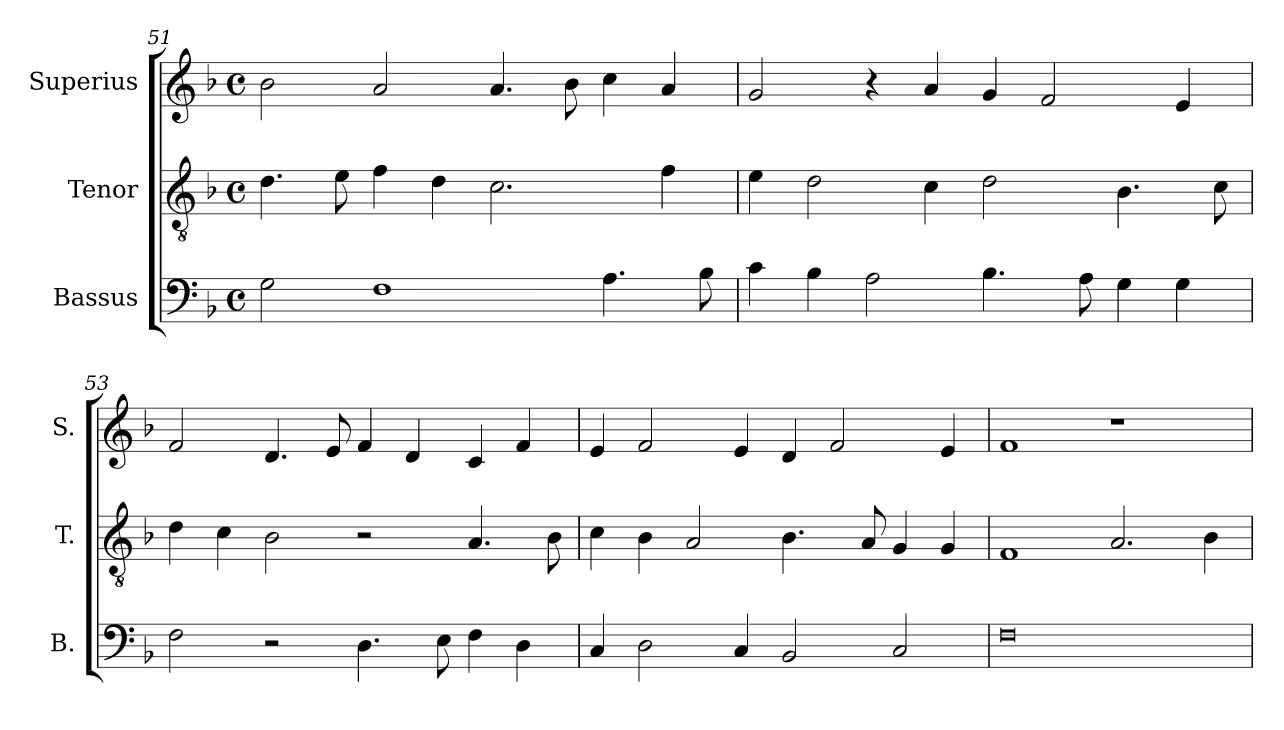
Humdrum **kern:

**kern	**kern	**kern
*part3	*part2	*part1
*staff3	*staff2	*staff1
*I"Bassus	*I"Tenor	*I"Superius
*I'B.	*I'T.	*I'S.
*clefF4	*clefGv2	*clefG2
*	*ITrd7c12	*
*k[b-]	*k[b-]	*k[b-]
*F:	*F:	*F:
*M4/4	*M4/4	*M4/4
*met(c)	*met(c)	*met(c)
=51	=51	=51
2Gi\	4.Di\	2b-i\
.	8Ei\	.
1Fi	4Fi\	2ai/
.	4Di\	.
.	2.Ci\	4.ai/
.	.	8b-i\
4.Ai\	.	4cci\
.	4Fi\	4ai/
8B-i\	.	.
!!LO:LB:g=z
=52	=52	=52
4ci\	4Ei\	2gi/
4B-i\	2Di\	.
2Ai\	.	4r
.	4Ci\	4ai/
4.B-i\	2Di\	4gi/
.	.	2fi/
8Ai\	.	.
4Gi\	4.BB-i\	.
4Gi\	.	4ei/
.	8Ci\	.
=53	=53	=53
2Fi\	4Di\	2fi/
.	4Ci\	.
2r	2BB-i\	4.di/
.	.	8ei/
4.Di\	2r	4fi/
.	.	4di/
8Ei\	.	.
4Fi\	4.AAi/	4ci/
4Di\	.	4fi/
.	8BB-i\	.
=54	=54	=54
4Ci/	4Ci\	4ei/
2Di\	4BB-i\	2fi/
.	2AAi/	.
4Ci/	.	4ei/
2BB-i/	4.BB-i\	4di/
.	.	2fi/
.	8AAi/	.
2Ci/	4GGi/	.
.	4GGi/	4ei/
=55	=55	=55
0Fi	1FFi	1fi
.	2.AAi/	1r
.	4BB-i\	.
=	=	=
*-	*-	*-
